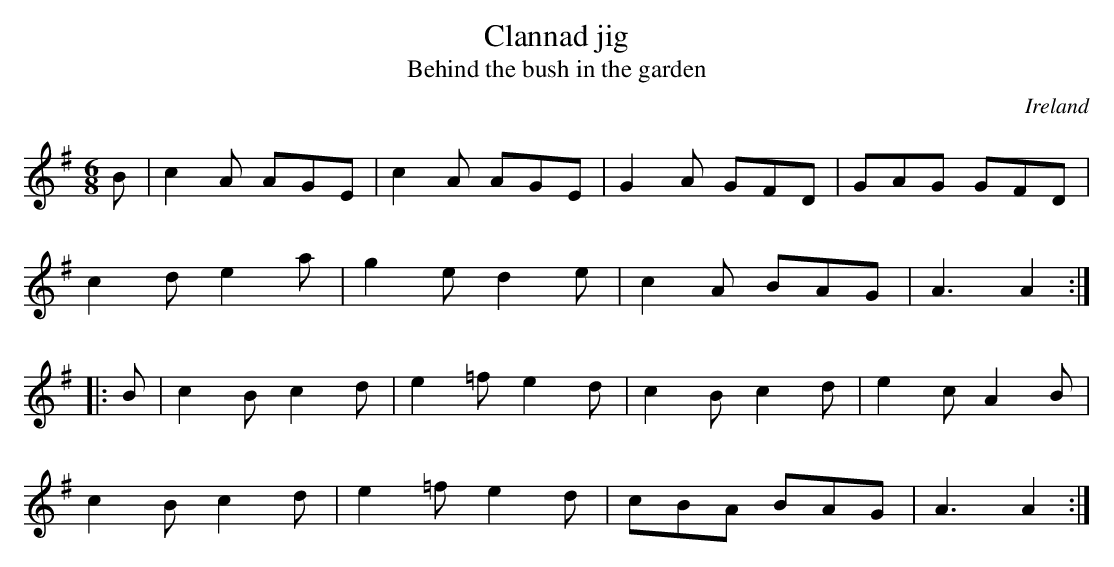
X:1
T:Clannad jig
T:Behind the bush in the garden
O:Ireland
M:6/8
L:1/8
K:ADor
B|c2A AGE|c2A AGE|G2A GFD|GAG GFD|!
c2d e2a|g2e d2e|c2A BAG|A3 A2:|!
|:B|c2B c2d|e2=f e2d|c2B c2d|e2c A2B|!
c2B c2d|e2=f e2d|cBA BAG|A3 A2:|!
